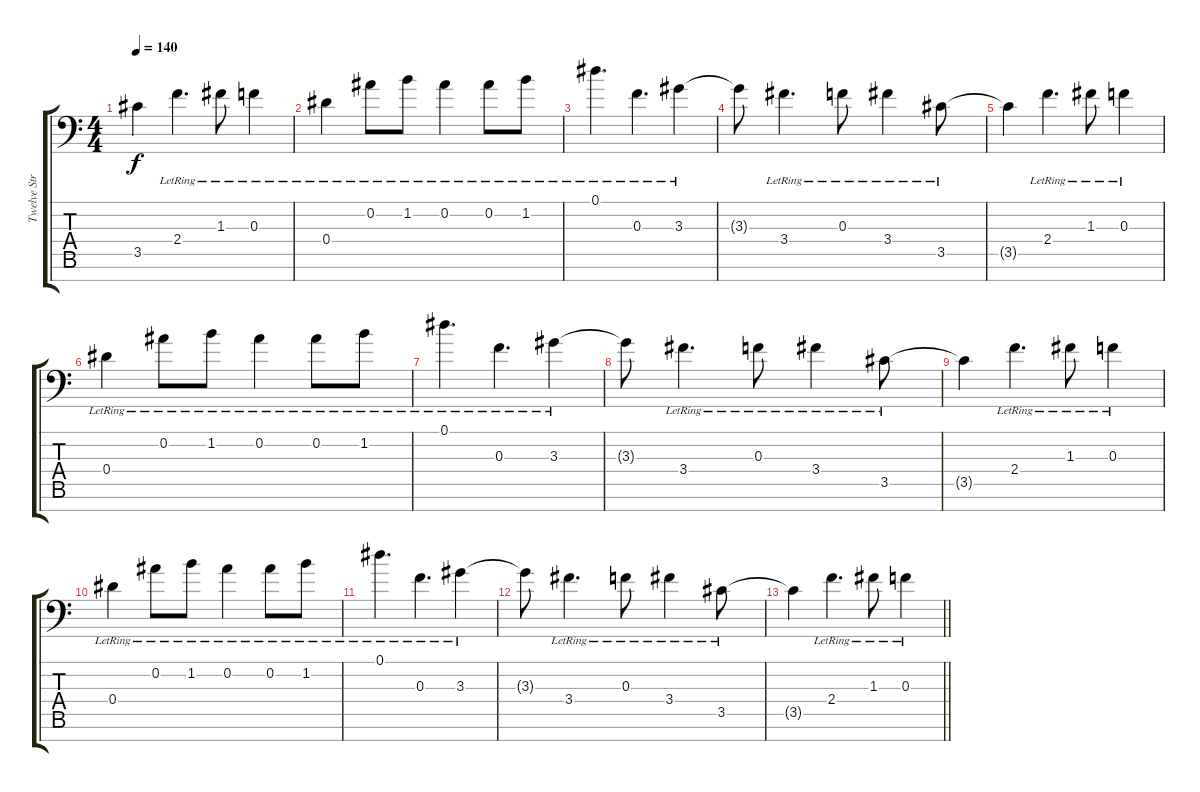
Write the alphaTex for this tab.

\track ("Twelve String Acoustic" "Twelve Str") {instrument acousticguitarsteel}
\staff {score tabs}
\tuning (Eb4 Bb3 F3 Eb3 Bb2 F2 Bb1) {hide}
\ts (4 4)
\tempo 140
\clef f4
\ks c
3.5{t}.4{dy f} 2.4{lr}.4{d} 1.3{lr}.8 0.3{lr}.4 |
0.4{lr}.4 0.2{lr}.8 1.2{lr}.8 0.2{lr}.4 0.2{lr}.8 1.2{lr}.8 |
0.1{lr}.4{d} 0.3{lr}.4{d} 3.3{lr}.4 |
3.3{t}.8 3.4{lr}.4{d} 0.3{lr}.8 3.4{lr}.4 3.5{lr}.8 |
3.5{t}.4 2.4{lr}.4{d} 1.3{lr}.8 0.3{lr}.4 |
0.4{lr}.4 0.2{lr}.8 1.2{lr}.8 0.2{lr}.4 0.2{lr}.8 1.2{lr}.8 |
0.1{lr}.4{d} 0.3{lr}.4{d} 3.3{lr}.4 |
3.3{t}.8 3.4{lr}.4{d} 0.3{lr}.8 3.4{lr}.4 3.5{lr}.8 |
3.5{t}.4 2.4{lr}.4{d} 1.3{lr}.8 0.3{lr}.4 |
0.4{lr}.4 0.2{lr}.8 1.2{lr}.8 0.2{lr}.4 0.2{lr}.8 1.2{lr}.8 |
0.1{lr}.4{d} 0.3{lr}.4{d} 3.3{lr}.4 |
3.3{t}.8 3.4{lr}.4{d} 0.3{lr}.8 3.4{lr}.4 3.5{lr}.8 |
\barLineRight lightlight
3.5{t}.4 2.4{lr}.4{d} 1.3{lr}.8 0.3{lr}.4
